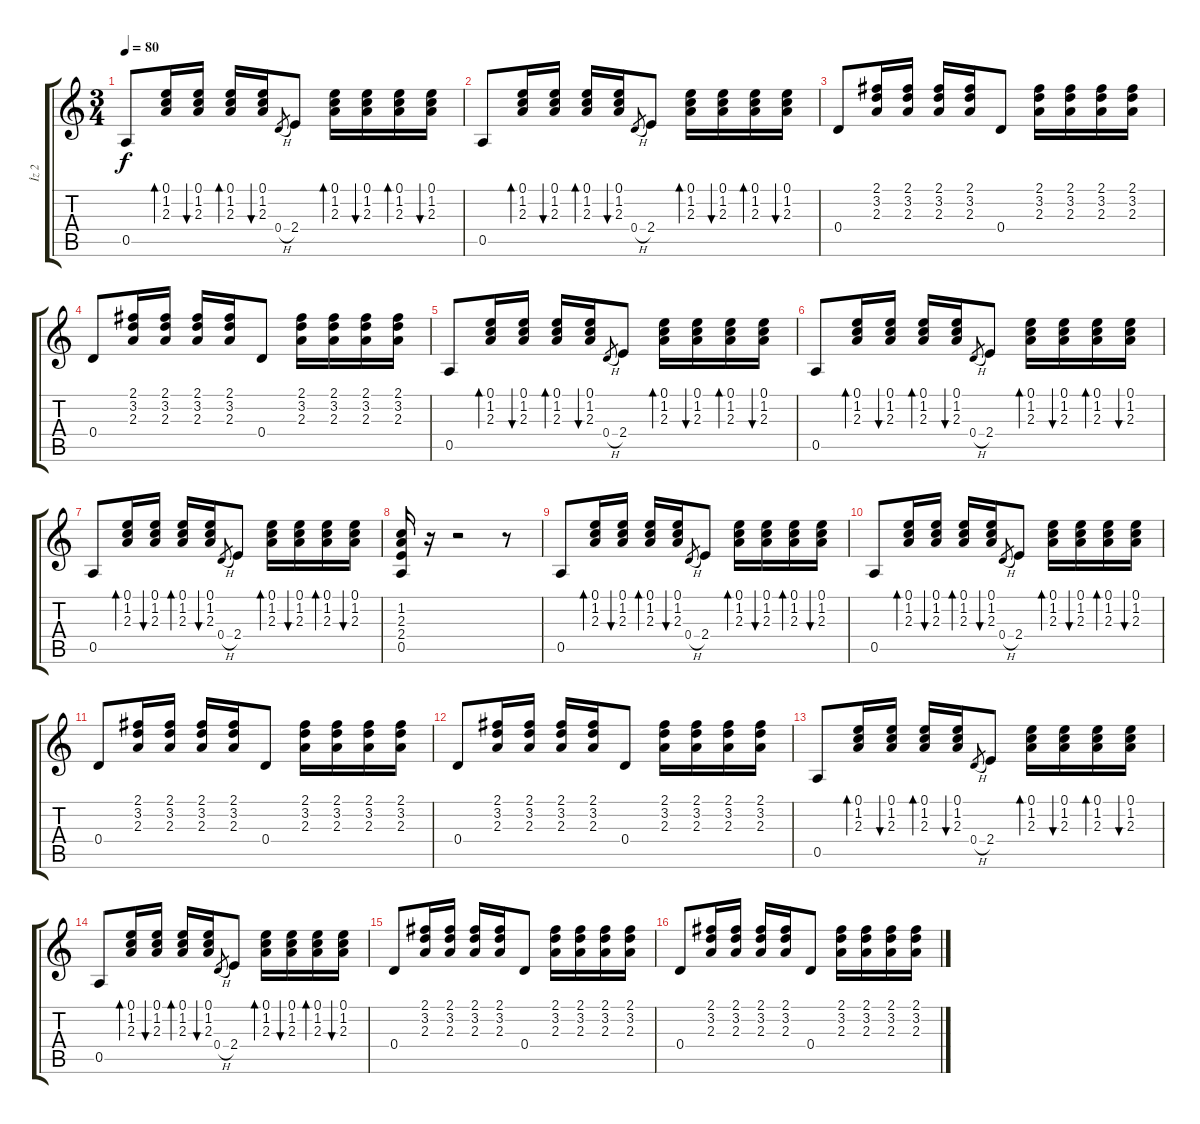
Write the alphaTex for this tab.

\track ("İz 2" "İz 2") {instrument acousticguitarsteel}
\staff {score tabs}
\tuning (E4 B3 G3 D3 A2 E2) {hide}
\ts (3 4)
\tempo 80
\clef g2
\ks c
0.5.8{dy f} (0.1 1.2 2.3).16{bd 60} (0.1 1.2 2.3).16{bu 60} (0.1 1.2 2.3).16{bd 60} (0.1 1.2 2.3).16{bu 60} 0.4{h}.8{gr} 2.4.8 (0.1 1.2 2.3).16{bd 60} (0.1 1.2 2.3).16{bu 60} (0.1 1.2 2.3).16{bd 60} (0.1 1.2 2.3).16{bu 60} |
0.5.8 (0.1 1.2 2.3).16{bd 60} (0.1 1.2 2.3).16{bu 60} (0.1 1.2 2.3).16{bd 60} (0.1 1.2 2.3).16{bu 60} 0.4{h}.8{gr} 2.4.8 (0.1 1.2 2.3).16{bd 60} (0.1 1.2 2.3).16{bu 60} (0.1 1.2 2.3).16{bd 60} (0.1 1.2 2.3).16{bu 60} |
0.4.8 (2.1 3.2 2.3).16 (2.1 3.2 2.3).16 (2.1 3.2 2.3).16 (2.1 3.2 2.3).16 0.4.8 (2.1 3.2 2.3).16 (2.1 3.2 2.3).16 (2.1 3.2 2.3).16 (2.1 3.2 2.3).16 |
0.4.8 (2.1 3.2 2.3).16 (2.1 3.2 2.3).16 (2.1 3.2 2.3).16 (2.1 3.2 2.3).16 0.4.8 (2.1 3.2 2.3).16 (2.1 3.2 2.3).16 (2.1 3.2 2.3).16 (2.1 3.2 2.3).16 |
0.5.8 (0.1 1.2 2.3).16{bd 60} (0.1 1.2 2.3).16{bu 60} (0.1 1.2 2.3).16{bd 60} (0.1 1.2 2.3).16{bu 60} 0.4{h}.8{gr} 2.4.8 (0.1 1.2 2.3).16{bd 60} (0.1 1.2 2.3).16{bu 60} (0.1 1.2 2.3).16{bd 60} (0.1 1.2 2.3).16{bu 60} |
0.5.8 (0.1 1.2 2.3).16{bd 60} (0.1 1.2 2.3).16{bu 60} (0.1 1.2 2.3).16{bd 60} (0.1 1.2 2.3).16{bu 60} 0.4{h}.8{gr} 2.4.8 (0.1 1.2 2.3).16{bd 60} (0.1 1.2 2.3).16{bu 60} (0.1 1.2 2.3).16{bd 60} (0.1 1.2 2.3).16{bu 60} |
0.5.8 (0.1 1.2 2.3).16{bd 60} (0.1 1.2 2.3).16{bu 60} (0.1 1.2 2.3).16{bd 60} (0.1 1.2 2.3).16{bu 60} 0.4{h}.8{gr} 2.4.8 (0.1 1.2 2.3).16{bd 60} (0.1 1.2 2.3).16{bu 60} (0.1 1.2 2.3).16{bd 60} (0.1 1.2 2.3).16{bu 60} |
(1.2 2.3 2.4 0.5).16 r.16 r.2 r.8 |
0.5.8 (0.1 1.2 2.3).16{bd 60} (0.1 1.2 2.3).16{bu 60} (0.1 1.2 2.3).16{bd 60} (0.1 1.2 2.3).16{bu 60} 0.4{h}.8{gr} 2.4.8 (0.1 1.2 2.3).16{bd 60} (0.1 1.2 2.3).16{bu 60} (0.1 1.2 2.3).16{bd 60} (0.1 1.2 2.3).16{bu 60} |
0.5.8 (0.1 1.2 2.3).16{bd 60} (0.1 1.2 2.3).16{bu 60} (0.1 1.2 2.3).16{bd 60} (0.1 1.2 2.3).16{bu 60} 0.4{h}.8{gr} 2.4.8 (0.1 1.2 2.3).16{bd 60} (0.1 1.2 2.3).16{bu 60} (0.1 1.2 2.3).16{bd 60} (0.1 1.2 2.3).16{bu 60} |
0.4.8 (2.1 3.2 2.3).16 (2.1 3.2 2.3).16 (2.1 3.2 2.3).16 (2.1 3.2 2.3).16 0.4.8 (2.1 3.2 2.3).16 (2.1 3.2 2.3).16 (2.1 3.2 2.3).16 (2.1 3.2 2.3).16 |
0.4.8 (2.1 3.2 2.3).16 (2.1 3.2 2.3).16 (2.1 3.2 2.3).16 (2.1 3.2 2.3).16 0.4.8 (2.1 3.2 2.3).16 (2.1 3.2 2.3).16 (2.1 3.2 2.3).16 (2.1 3.2 2.3).16 |
0.5.8 (0.1 1.2 2.3).16{bd 60} (0.1 1.2 2.3).16{bu 60} (0.1 1.2 2.3).16{bd 60} (0.1 1.2 2.3).16{bu 60} 0.4{h}.8{gr} 2.4.8 (0.1 1.2 2.3).16{bd 60} (0.1 1.2 2.3).16{bu 60} (0.1 1.2 2.3).16{bd 60} (0.1 1.2 2.3).16{bu 60} |
0.5.8 (0.1 1.2 2.3).16{bd 60} (0.1 1.2 2.3).16{bu 60} (0.1 1.2 2.3).16{bd 60} (0.1 1.2 2.3).16{bu 60} 0.4{h}.8{gr} 2.4.8 (0.1 1.2 2.3).16{bd 60} (0.1 1.2 2.3).16{bu 60} (0.1 1.2 2.3).16{bd 60} (0.1 1.2 2.3).16{bu 60} |
0.4.8 (2.1 3.2 2.3).16 (2.1 3.2 2.3).16 (2.1 3.2 2.3).16 (2.1 3.2 2.3).16 0.4.8 (2.1 3.2 2.3).16 (2.1 3.2 2.3).16 (2.1 3.2 2.3).16 (2.1 3.2 2.3).16 |
0.4.8 (2.1 3.2 2.3).16 (2.1 3.2 2.3).16 (2.1 3.2 2.3).16 (2.1 3.2 2.3).16 0.4.8 (2.1 3.2 2.3).16 (2.1 3.2 2.3).16 (2.1 3.2 2.3).16 (2.1 3.2 2.3).16
